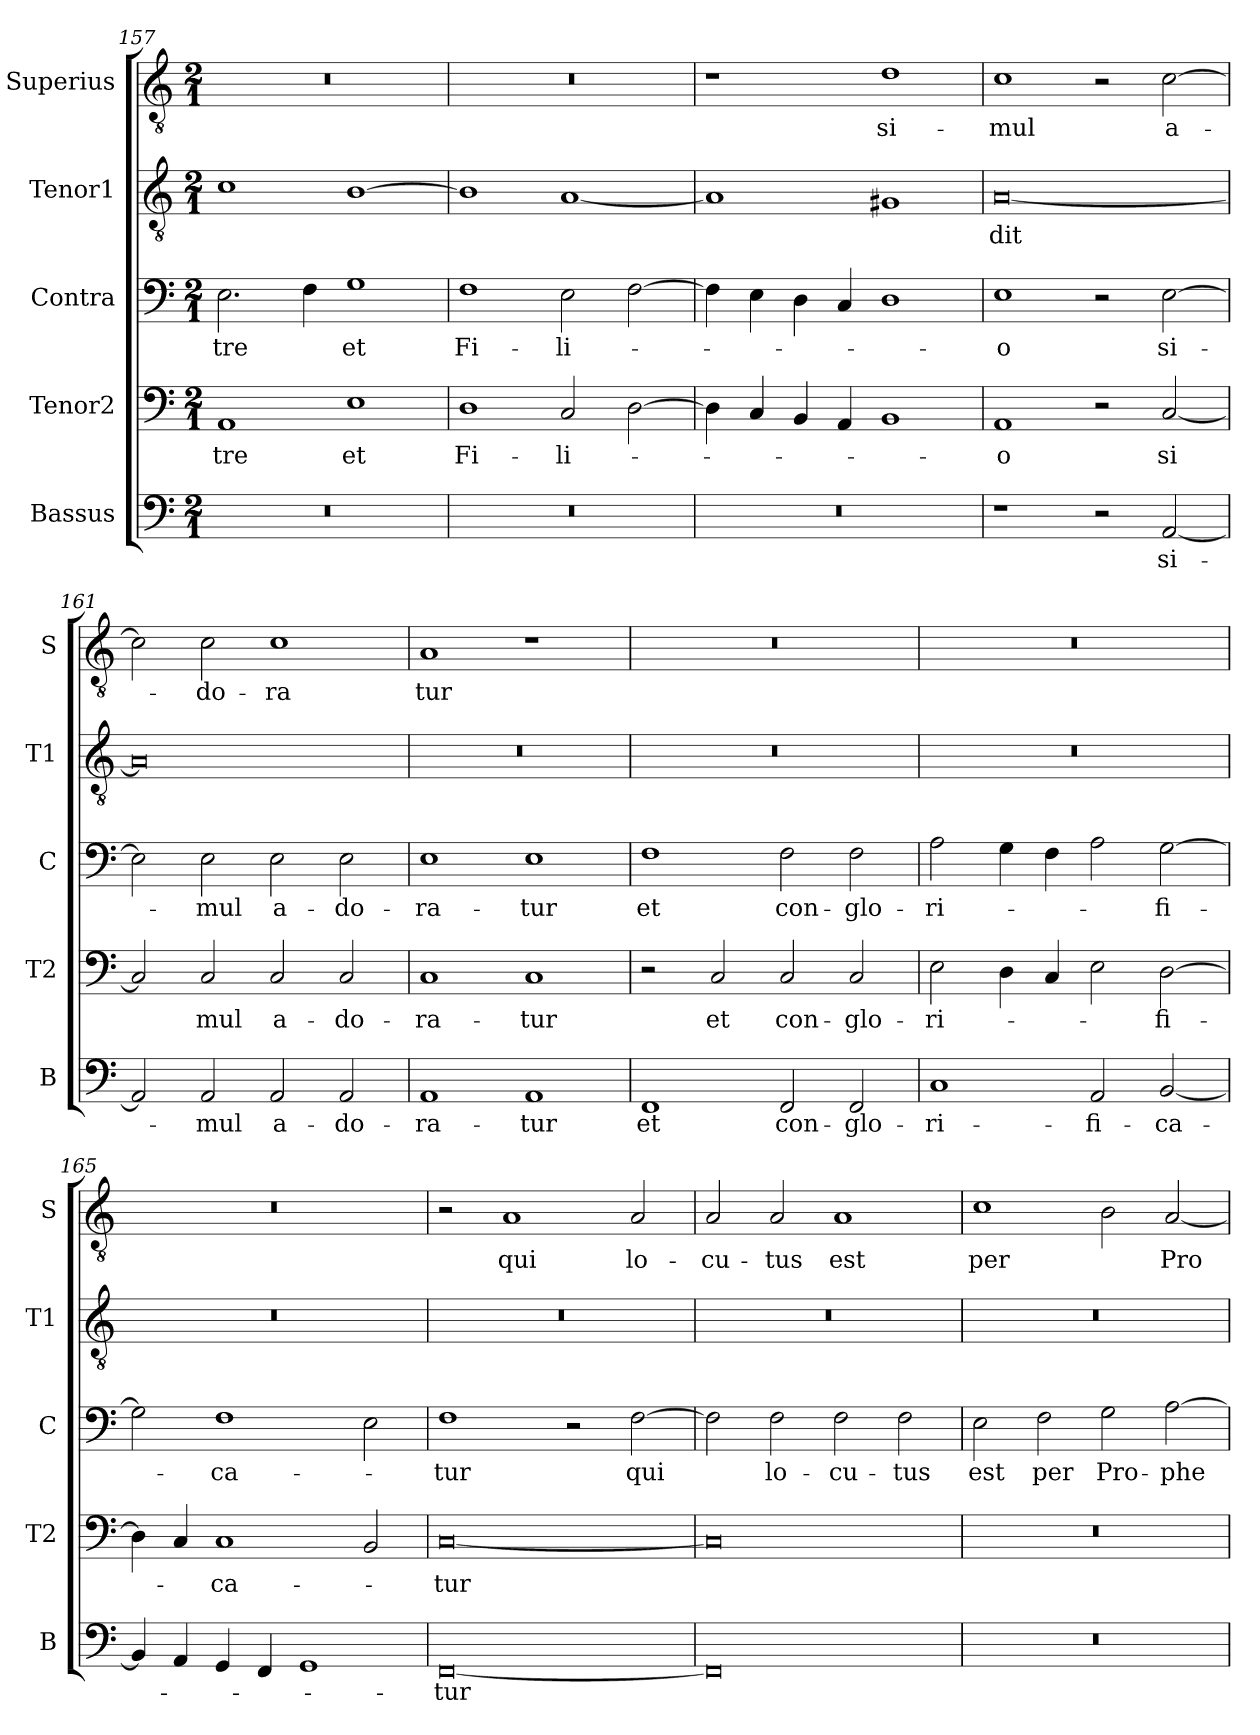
**kern	**text	**kern	**text	**kern	**text	**kern	**text	**kern	**text
*part5	*part5	*part4	*part4	*part3	*part3	*part2	*part2	*part1	*part1
*staff5	*staff5	*staff4	*staff4	*staff3	*staff3	*staff2	*staff2	*staff1	*staff1
*I"Bassus	*	*I"Tenor2	*	*I"Contra	*	*I"Tenor1	*	*I"Superius	*
*I'B	*	*I'T2	*	*I'C	*	*I'T1	*	*I'S	*
*clefF4	*	*clefF4	*	*clefF4	*	*clefGv2	*	*clefGv2	*
*k[]	*	*k[]	*	*k[]	*	*k[]	*	*k[]	*
*M2/1	*	*M2/1	*	*M2/1	*	*M2/1	*	*M2/1	*
=157	=157	=157	=157	=157	=157	=157	=157	=157	=157
0r	.	1AA	-tre	2.E\	-tre	1c	.	0r	.
.	.	.	.	4F\	.	.	.	.	.
.	.	1E	et	1G	et	[1B	.	.	.
=158	=158	=158	=158	=158	=158	=158	=158	=158	=158
0r	.	1D	Fi-	1F	Fi-	1B]	.	0r	.
.	.	2C/	-li-	2E\	-li-	[1A	.	.	.
.	.	[2D\	.	[2F\	.	.	.	.	.
=159	=159	=159	=159	=159	=159	=159	=159	=159	=159
0r	.	4D\]	.	4F\]	.	1A]	.	1r	.
.	.	4C/	.	4E\	.	.	.	.	.
.	.	4BB/	.	4D\	.	.	.	.	.
.	.	4AA/	.	4C/	.	.	.	.	.
.	.	1BB	.	1D	.	1G#X	.	1d	si-
=160	=160	=160	=160	=160	=160	=160	=160	=160	=160
1r	.	1AA	-o	1E	-o	[0A	-dit	1c	-mul
2r	.	2r	.	2r	.	.	.	2r	.
[2AA/	si-	[2C/	si	[2E\	si-	.	.	[2c\	a-
=161	=161	=161	=161	=161	=161	=161	=161	=161	=161
2AA/]	.	2C/]	.	2E\]	.	0A]	.	2c\]	.
2AA/	-mul	2C/	mul	2E\	-mul	.	.	2c\	-do-
2AA/	a-	2C/	a-	2E\	a-	.	.	1c	-ra
2AA/	-do-	2C/	-do-	2E\	-do-	.	.	.	.
=162	=162	=162	=162	=162	=162	=162	=162	=162	=162
1AA	-ra-	1C	-ra-	1E	-ra-	0r	.	1A	tur
1AA	-tur	1C	-tur	1E	-tur	.	.	1r	.
=163	=163	=163	=163	=163	=163	=163	=163	=163	=163
1FF	et	2r	.	1F	et	0r	.	0r	.
.	.	2C/	et	.	.	.	.	.	.
2FF/	con-	2C/	con-	2F\	con-	.	.	.	.
2FF/	-glo-	2C/	-glo-	2F\	-glo-	.	.	.	.
=164	=164	=164	=164	=164	=164	=164	=164	=164	=164
1C	-ri-	2E\	-ri-	2A\	-ri-	0r	.	0r	.
.	.	4D\	.	4G\	.	.	.	.	.
.	.	4C/	.	4F\	.	.	.	.	.
2AA/	-fi-	2E\	.	2A\	.	.	.	.	.
[2BB/	-ca-	[2D\	-fi-	[2G\	-fi-	.	.	.	.
=165	=165	=165	=165	=165	=165	=165	=165	=165	=165
4BB/]	.	4D\]	.	2G\]	.	0r	.	0r	.
4AA/	.	4C/	.	.	.	.	.	.	.
4GG/	.	1C	-ca-	1F	-ca-	.	.	.	.
4FF/	.	.	.	.	.	.	.	.	.
1GG	.	.	.	.	.	.	.	.	.
.	.	2BB/	.	2E\	.	.	.	.	.
=166	=166	=166	=166	=166	=166	=166	=166	=166	=166
[0FF	-tur	[0C	-tur	1F	-tur	0r	.	2r	.
.	.	.	.	.	.	.	.	1A	qui
.	.	.	.	2r	.	.	.	.	.
.	.	.	.	[2F\	qui	.	.	2A/	lo-
=167	=167	=167	=167	=167	=167	=167	=167	=167	=167
0FF]	.	0C]	.	2F\]	.	0r	.	2A/	-cu-
.	.	.	.	2F\	lo-	.	.	2A/	-tus
.	.	.	.	2F\	-cu-	.	.	1A	est
.	.	.	.	2F\	-tus	.	.	.	.
=168	=168	=168	=168	=168	=168	=168	=168	=168	=168
0r	.	0r	.	2E\	est	0r	.	1c	per
.	.	.	.	2F\	per	.	.	.	.
.	.	.	.	2G\	Pro-	.	.	2B\	.
.	.	.	.	[2A\	-phe-	.	.	[2A/	Pro-
=	=	=	=	=	=	=	=	=	=
*-	*-	*-	*-	*-	*-	*-	*-	*-	*-
